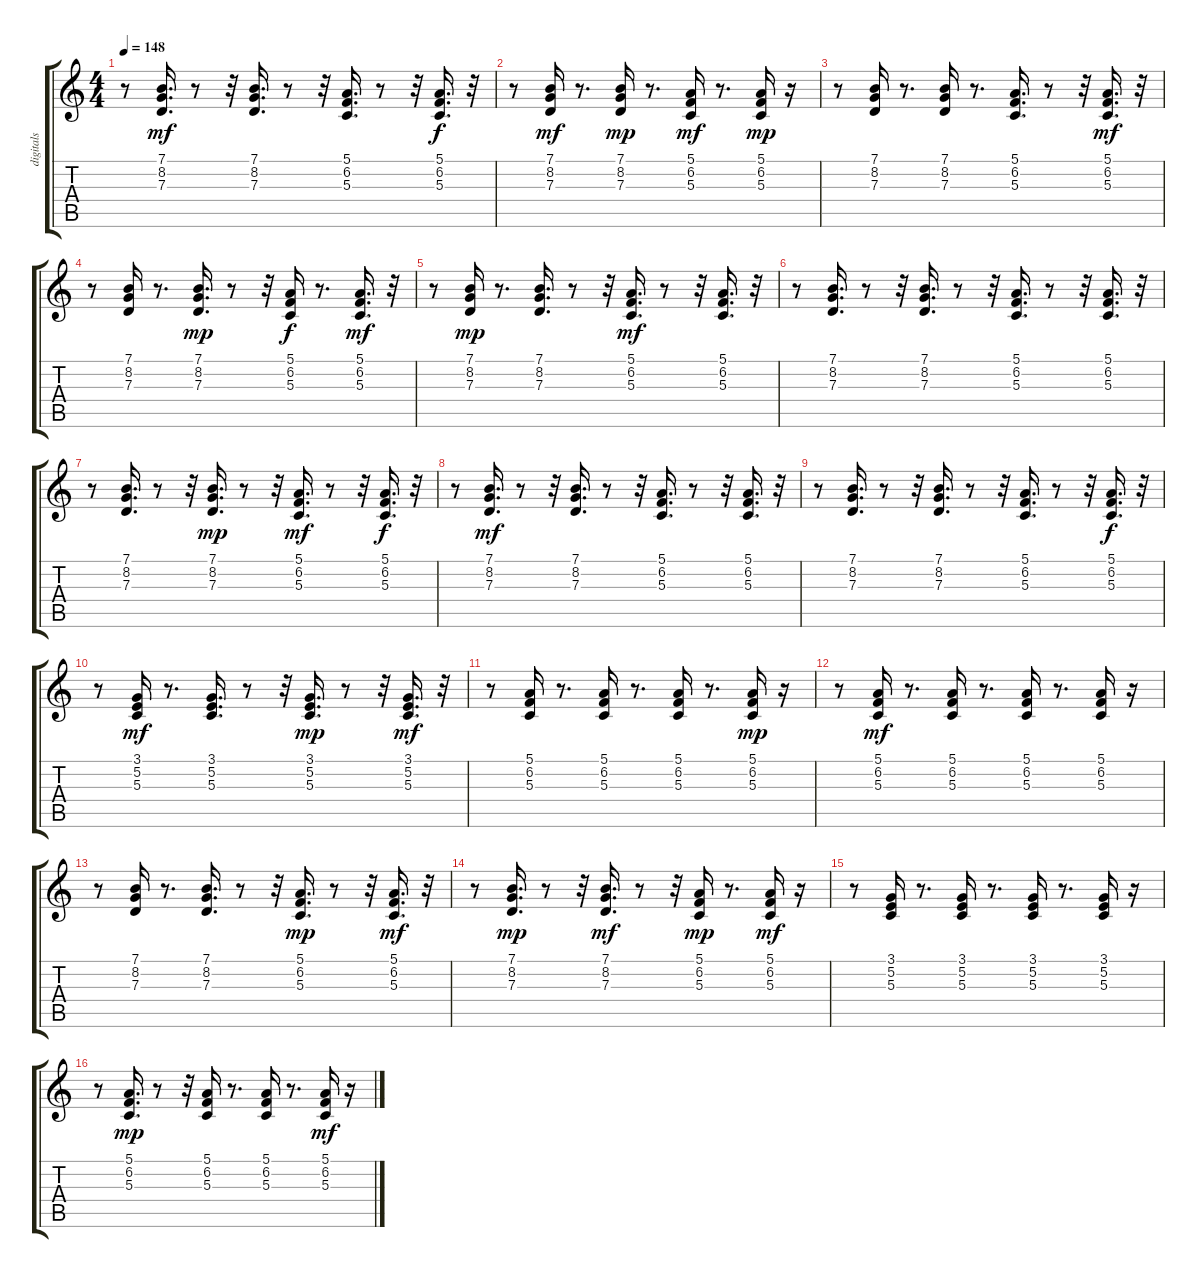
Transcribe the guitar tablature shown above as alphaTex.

\track ("digitals            " "digitals  ") {instrument acousticgrandpiano}
\staff {score tabs}
\tuning (E4 B3 G3 D3 A2 E2) {hide}
\ts (4 4)
\tempo 148
\clef g2
\ks c
r.8{dy mf} (7.1 8.2 7.3).16{d} r.8 r.32 (7.1 8.2 7.3).16{d} r.8 r.32 (5.1 6.2 5.3).16{d} r.8 r.32 (5.1 6.2 5.3).16{d dy f} r.32 |
r.8 (7.1 8.2 7.3).16{dy mf} r.8{d} (7.1 8.2 7.3).16{dy mp} r.8{d} (5.1 6.2 5.3).16{dy mf} r.8{d} (5.1 6.2 5.3).16{dy mp} r.16 |
r.8 (7.1 8.2 7.3).16 r.8{d} (7.1 8.2 7.3).16 r.8{d} (5.1 6.2 5.3).16{d} r.8 r.32 (5.1 6.2 5.3).16{d dy mf} r.32 |
r.8 (7.1 8.2 7.3).16 r.8{d} (7.1 8.2 7.3).16{d dy mp} r.8 r.32 (5.1 6.2 5.3).16{dy f} r.8{d} (5.1 6.2 5.3).16{d dy mf} r.32 |
r.8 (7.1 8.2 7.3).16{dy mp} r.8{d} (7.1 8.2 7.3).16{d} r.8 r.32 (5.1 6.2 5.3).16{d dy mf} r.8 r.32 (5.1 6.2 5.3).16{d} r.32 |
r.8 (7.1 8.2 7.3).16{d} r.8 r.32 (7.1 8.2 7.3).16{d} r.8 r.32 (5.1 6.2 5.3).16{d} r.8 r.32 (5.1 6.2 5.3).16{d} r.32 |
r.8 (7.1 8.2 7.3).16{d} r.8 r.32 (7.1 8.2 7.3).16{d dy mp} r.8 r.32 (5.1 6.2 5.3).16{d dy mf} r.8 r.32 (5.1 6.2 5.3).16{d dy f} r.32 |
r.8 (7.1 8.2 7.3).16{d dy mf} r.8 r.32 (7.1 8.2 7.3).16{d} r.8 r.32 (5.1 6.2 5.3).16{d} r.8 r.32 (5.1 6.2 5.3).16{d} r.32 |
r.8 (7.1 8.2 7.3).16{d} r.8 r.32 (7.1 8.2 7.3).16{d} r.8 r.32 (5.1 6.2 5.3).16{d} r.8 r.32 (5.1 6.2 5.3).16{d dy f} r.32 |
r.8 (3.1 5.2 5.3).16{dy mf} r.8{d} (3.1 5.2 5.3).16{d} r.8 r.32 (3.1 5.2 5.3).16{d dy mp} r.8 r.32 (3.1 5.2 5.3).16{d dy mf} r.32 |
r.8 (5.1 6.2 5.3).16 r.8{d} (5.1 6.2 5.3).16 r.8{d} (5.1 6.2 5.3).16 r.8{d} (5.1 6.2 5.3).16{dy mp} r.16 |
r.8 (5.1 6.2 5.3).16{dy mf} r.8{d} (5.1 6.2 5.3).16 r.8{d} (5.1 6.2 5.3).16 r.8{d} (5.1 6.2 5.3).16 r.16 |
r.8 (7.1 8.2 7.3).16 r.8{d} (7.1 8.2 7.3).16{d} r.8 r.32 (5.1 6.2 5.3).16{d dy mp} r.8 r.32 (5.1 6.2 5.3).16{d dy mf} r.32 |
r.8 (7.1 8.2 7.3).16{d dy mp} r.8 r.32 (7.1 8.2 7.3).16{d dy mf} r.8 r.32 (5.1 6.2 5.3).16{dy mp} r.8{d} (5.1 6.2 5.3).16{dy mf} r.16 |
r.8 (3.1 5.2 5.3).16 r.8{d} (3.1 5.2 5.3).16 r.8{d} (3.1 5.2 5.3).16 r.8{d} (3.1 5.2 5.3).16 r.16 |
r.8 (5.1 6.2 5.3).16{d dy mp} r.8 r.32 (5.1 6.2 5.3).16 r.8{d} (5.1 6.2 5.3).16 r.8{d} (5.1 6.2 5.3).16{dy mf} r.16
